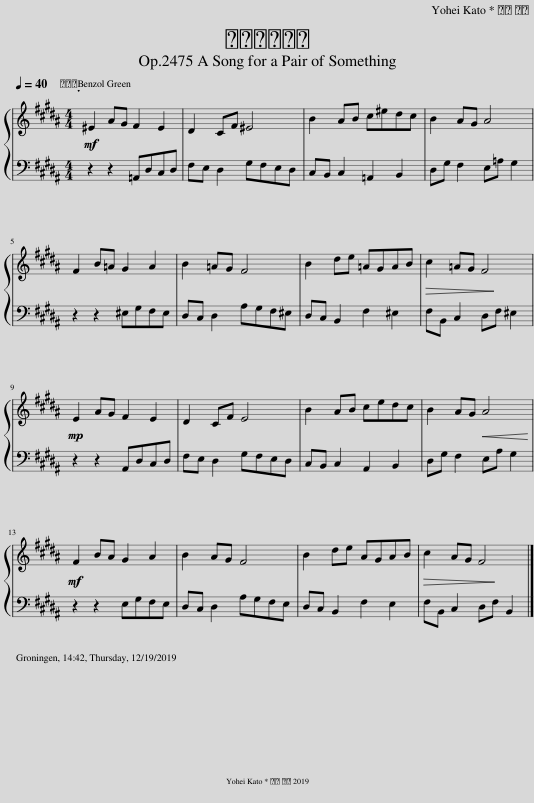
X:1
%%score { 1 | 2 }
L:1/8
Q:1/4=40
M:4/4
I:linebreak $
K:B
V:1 treble
V:2 bass
V:1
!mf! ^E2 AG F2 E2 | D2 CF ^E4 | B2 AB c^edc | B2 AG A4 |$ F2 B=A G2 A2 | %5
 B2 =AG F4 | B2 de =AGAB |!>(! c2 =AG F4!>)! |$!mp! E2 AG F2 E2 | D2 CF E4 | %10
 B2 AB cedc | B2 AG!<(! A4!<)! |$!mf! F2 BA G2 A2 | B2 AG F4 | B2 de AGAB | %15
!>(! c2 AG F4!>)! |] %16
V:2
 z2 z2 =A,,D,C,D, | F,E, D,2 G,F,E,D, | C,B,, C,2 =A,,2 B,,2 | D,G, F,2 E,=A, G,2 |$ z2 z2 ^E,G,F,E, | %5
 D,C, D,2 A,G,F,^E, | D,C, B,,2 F,2 ^E,2 | F,B,, C,2 D,F, ^E,2 |$ z2 z2 A,,D,C,D, | F,E, D,2 G,F,E,D, | %10
 C,B,, C,2 A,,2 B,,2 | D,G, F,2 E,A, G,2 |$ z2 z2 E,G,F,E, | D,C, D,2 A,G,F,E, | D,C, B,,2 F,2 E,2 | %15
 F,B,, C,2 D,F, B,,2 |] %16
